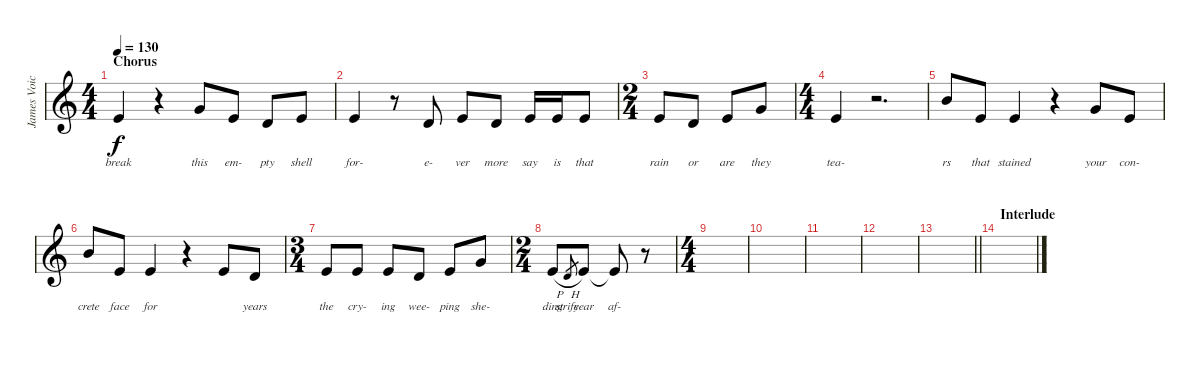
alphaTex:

\track ("James Voice" "James Voic") {instrument cello}
\staff {score}
\tuning (E4 B3 G3 D3 A2 E2) {hide}
\ts (4 4)
\section ("" "Chorus")
\tempo 130
\clef g2
\ks c
0.1.4{lyrics (0 "break") lyrics (1 "") lyrics (2 "") lyrics (3 "") lyrics (4 "") dy f} r.4 3.1.8{lyrics (0 "this") lyrics (1 "") lyrics (2 "") lyrics (3 "") lyrics (4 "")} 0.1.8{lyrics (0 "em-") lyrics (1 "") lyrics (2 "") lyrics (3 "") lyrics (4 "")} 3.2.8{lyrics (0 "pty") lyrics (1 "") lyrics (2 "") lyrics (3 "") lyrics (4 "")} 0.1.8{lyrics (0 "shell") lyrics (1 "") lyrics (2 "") lyrics (3 "") lyrics (4 "")} |
0.1.4{lyrics (0 "for-") lyrics (1 "") lyrics (2 "") lyrics (3 "") lyrics (4 "")} r.8 3.2.8{lyrics (0 "e-") lyrics (1 "") lyrics (2 "") lyrics (3 "") lyrics (4 "")} 0.1.8{lyrics (0 "ver") lyrics (1 "") lyrics (2 "") lyrics (3 "") lyrics (4 "")} 3.2.8{lyrics (0 "more") lyrics (1 "") lyrics (2 "") lyrics (3 "") lyrics (4 "")} 0.1.16{lyrics (0 "say") lyrics (1 "") lyrics (2 "") lyrics (3 "") lyrics (4 "")} 0.1.16{lyrics (0 "is") lyrics (1 "") lyrics (2 "") lyrics (3 "") lyrics (4 "")} 0.1.8{lyrics (0 "that") lyrics (1 "") lyrics (2 "") lyrics (3 "") lyrics (4 "")} |
\ts (2 4)
0.1.8{lyrics (0 "rain") lyrics (1 "") lyrics (2 "") lyrics (3 "") lyrics (4 "")} 3.2.8{lyrics (0 "or") lyrics (1 "") lyrics (2 "") lyrics (3 "") lyrics (4 "")} 0.1.8{lyrics (0 "are") lyrics (1 "") lyrics (2 "") lyrics (3 "") lyrics (4 "")} 3.1.8{lyrics (0 "they") lyrics (1 "") lyrics (2 "") lyrics (3 "") lyrics (4 "")} |
\ts (4 4)
0.1.4{lyrics (0 "tea-") lyrics (1 "") lyrics (2 "") lyrics (3 "") lyrics (4 "")} r.2{d} |
7.1.8{lyrics (0 "rs") lyrics (1 "") lyrics (2 "") lyrics (3 "") lyrics (4 "")} 0.1.8{lyrics (0 "that") lyrics (1 "") lyrics (2 "") lyrics (3 "") lyrics (4 "")} 0.1.4{lyrics (0 "stained") lyrics (1 "") lyrics (2 "") lyrics (3 "") lyrics (4 "")} r.4 3.1.8{lyrics (0 "your") lyrics (1 "") lyrics (2 "") lyrics (3 "") lyrics (4 "")} 0.1.8{lyrics (0 "con-") lyrics (1 "") lyrics (2 "") lyrics (3 "") lyrics (4 "")} |
7.1.8{lyrics (0 "crete") lyrics (1 "") lyrics (2 "") lyrics (3 "") lyrics (4 "")} 0.1.8{lyrics (0 "face") lyrics (1 "") lyrics (2 "") lyrics (3 "") lyrics (4 "")} 0.1.4{lyrics (0 "for") lyrics (1 "") lyrics (2 "") lyrics (3 "") lyrics (4 "")} r.4 0.1.8{lyrics (0 "") lyrics (1 "") lyrics (2 "") lyrics (3 "") lyrics (4 "")} 3.2.8{lyrics (0 "years") lyrics (1 "") lyrics (2 "") lyrics (3 "") lyrics (4 "")} |
\ts (3 4)
0.1.8{lyrics (0 "the") lyrics (1 "") lyrics (2 "") lyrics (3 "") lyrics (4 "")} 0.1.8{lyrics (0 "cry-") lyrics (1 "") lyrics (2 "") lyrics (3 "") lyrics (4 "")} 0.1.8{lyrics (0 "ing") lyrics (1 "") lyrics (2 "") lyrics (3 "") lyrics (4 "")} 3.2.8{lyrics (0 "wee-") lyrics (1 "") lyrics (2 "") lyrics (3 "") lyrics (4 "")} 0.1.8{lyrics (0 "ping") lyrics (1 "") lyrics (2 "") lyrics (3 "") lyrics (4 "")} 3.1.8{lyrics (0 "she-") lyrics (1 "") lyrics (2 "") lyrics (3 "") lyrics (4 "")} |
\ts (2 4)
5.2{h}.8{lyrics (0 "ding") lyrics (1 "") lyrics (2 "") lyrics (3 "") lyrics (4 "")} 3.2{h}.8{lyrics (0 "strife") lyrics (1 "") lyrics (2 "") lyrics (3 "") lyrics (4 "") gr} 5.2.8{lyrics (0 "year") lyrics (1 "") lyrics (2 "") lyrics (3 "") lyrics (4 "")} 5.2{t}.8{lyrics (0 "af-") lyrics (1 "") lyrics (2 "") lyrics (3 "") lyrics (4 "")} r.8 |
\ts (4 4)
|
|
|
|
\barLineRight lightlight
|
\section ("" "Interlude")
